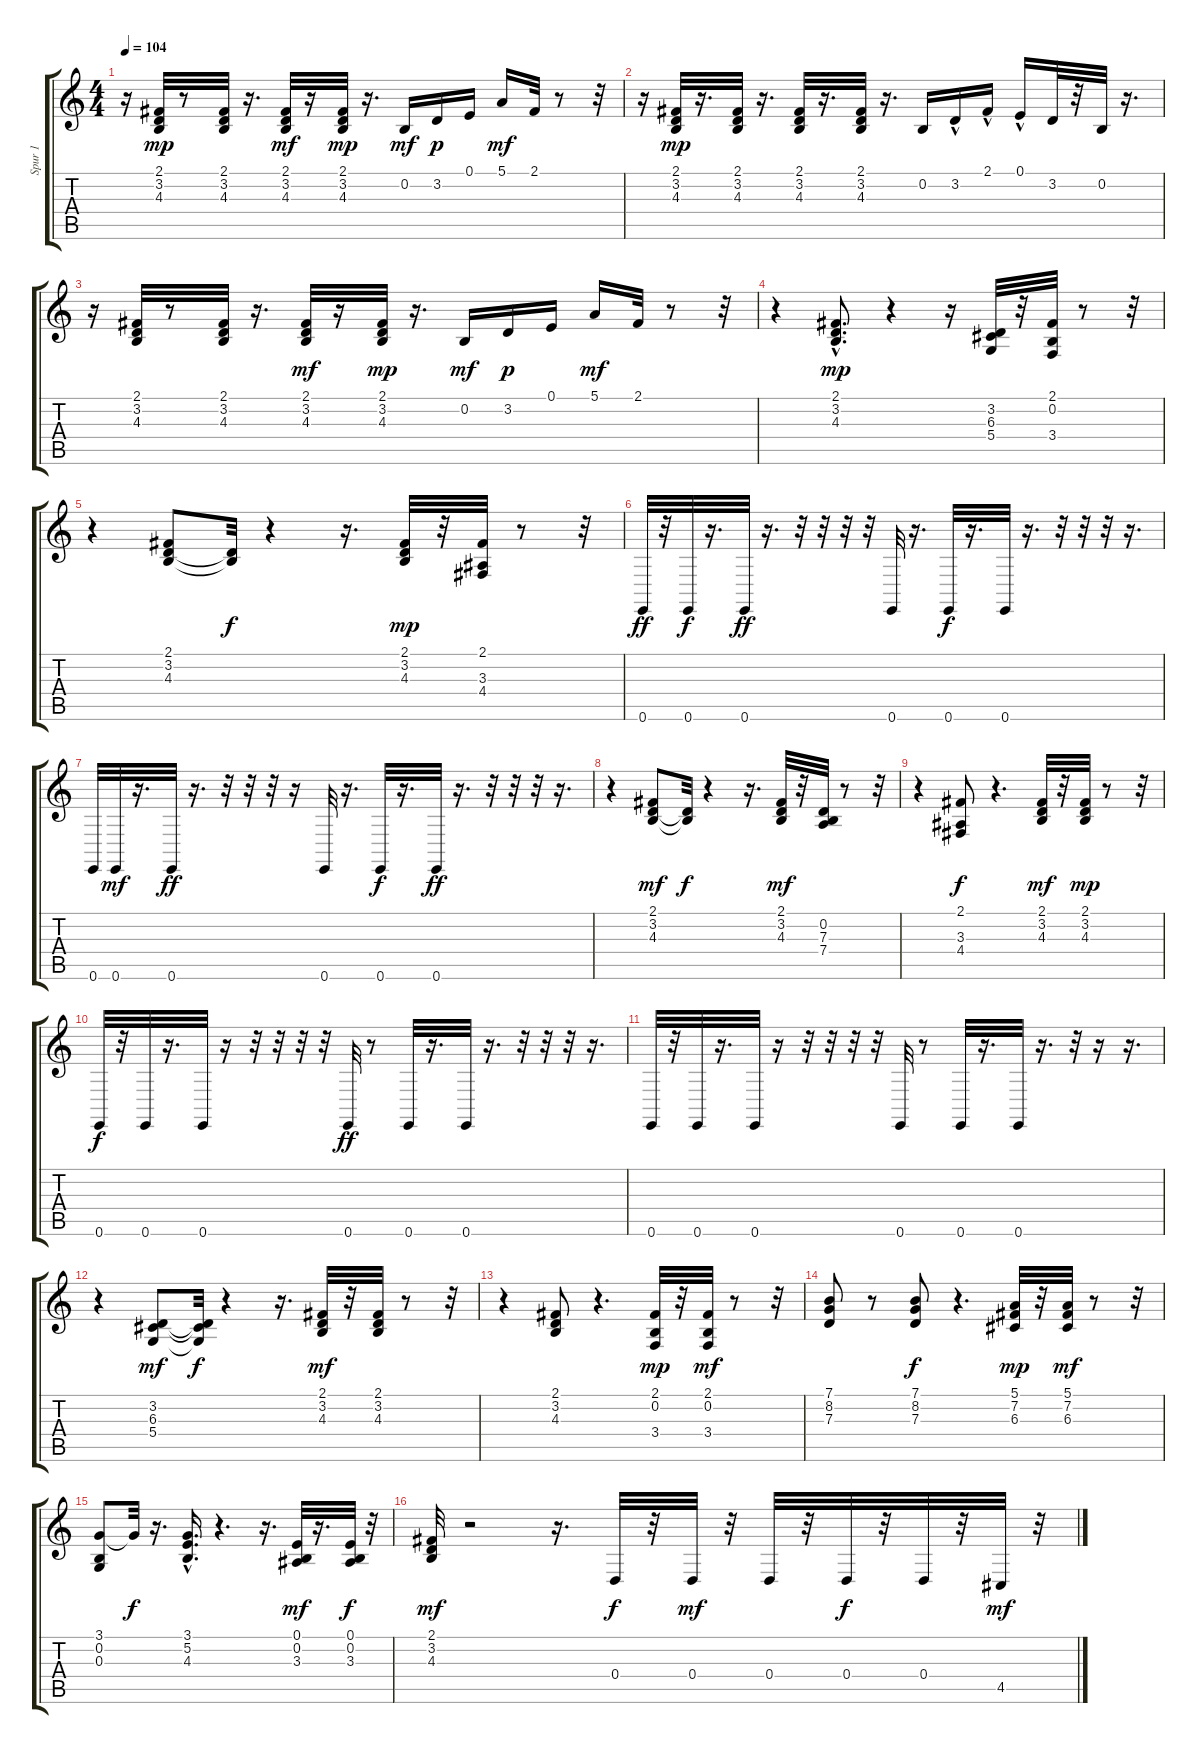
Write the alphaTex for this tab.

\track ("Spur 1" "Spur 1") {instrument clavinet}
\staff {score tabs}
\tuning (E4 B3 G3 D3 A2 E2) {hide}
\ts (4 4)
\tempo 104
\clef g2
\ks c
r.16{dy mp} (2.1 3.2 4.3).32 r.8 (2.1 3.2 4.3).32 r.16{d} (2.1 3.2 4.3).32{dy mf} r.16 (2.1 3.2 4.3).32{dy mp} r.16{d} 0.2.16{dy mf} 3.2.16{dy p} 0.1.16 5.1.16{dy mf} 2.1.32 r.8 r.32 |
r.16 (2.1 3.2 4.3).32{dy mp} r.16{d} (2.1 3.2 4.3).32 r.16{d} (2.1 3.2 4.3).32 r.16{d} (2.1 3.2 4.3).32 r.16{d} 0.2.16 3.2{hac}.16 2.1{hac}.16 0.1{hac}.16 3.2.32 r.32 0.2.32 r.16{d} |
r.16 (2.1 3.2 4.3).32 r.8 (2.1 3.2 4.3).32 r.16{d} (2.1 3.2 4.3).32{dy mf} r.16 (2.1 3.2 4.3).32{dy mp} r.16{d} 0.2.16{dy mf} 3.2.16{dy p} 0.1.16 5.1.16{dy mf} 2.1.32 r.8 r.32 |
r.4 (2.1 3.2 4.3{hac}).8{d dy mp} r.4 r.16 (3.2 6.3 5.4).32 r.32 (2.1 0.2 3.4).32 r.8 r.32 |
r.4 (2.1 3.2 4.3).8 (3.2{t} 4.3{t}).32{dy f} r.4 r.16{d} (2.1 3.2 4.3).32{dy mp} r.32 (2.1 3.3 4.4).32 r.8 r.32 |
0.6.32{dy ff} r.32 0.6.32{dy f} r.16{d} 0.6.32{dy ff} r.16{d} r.32 r.32 r.32 r.32 0.6.32 r.16{d} 0.6.32{dy f} r.16{d} 0.6.32 r.16{d} r.32 r.32 r.32 r.16{d} |
0.6.32 0.6.32{dy mf} r.16{d} 0.6.32{dy ff} r.16{d} r.32 r.32 r.32 r.16 0.6.32 r.16{d} 0.6.32{dy f} r.16{d} 0.6.32{dy ff} r.16{d} r.32 r.32 r.32 r.16{d} |
r.4 (2.1 3.2 4.3).8{dy mf} (3.2{t} 4.3{t}).32{dy f} r.4 r.16{d} (2.1 3.2 4.3).32{dy mf} r.32 (0.2 7.3 7.4).32 r.8 r.32 |
r.4 (2.1 3.3 4.4).8{dy f} r.4{d} (2.1 3.2 4.3).32{dy mf} r.32 (2.1 3.2 4.3).32{dy mp} r.8 r.32 |
0.6.32{dy f} r.32 0.6.32 r.16{d} 0.6.32 r.16 r.32 r.32 r.32 r.32 0.6.32{dy ff} r.8 0.6.32 r.16{d} 0.6.32 r.16{d} r.32 r.32 r.32 r.16{d} |
0.6.32 r.32 0.6.32 r.16{d} 0.6.32 r.16 r.32 r.32 r.32 r.32 0.6.32 r.8 0.6.32 r.16{d} 0.6.32 r.16{d} r.32 r.16 r.16{d} |
r.4 (3.2 6.3 5.4).8{dy mf} (3.2{t} 6.3{t} 5.4{t}).32{dy f} r.4 r.16{d} (2.1 3.2 4.3).32{dy mf} r.32 (2.1 3.2 4.3).32 r.8 r.32 |
r.4 (2.1 3.2 4.3).8 r.4{d} (2.1 0.2 3.4).32{dy mp} r.32 (2.1 0.2 3.4).32{dy mf} r.8 r.32 |
(7.1 8.2 7.3).8 r.8 (7.1 8.2 7.3).8{dy f} r.4{d} (5.1 7.2 6.3).32{dy mp} r.32 (5.1 7.2 6.3).32{dy mf} r.8 r.32 |
(3.1 0.2 0.3).8 3.1{t}.32{dy f} r.16{d} (3.1{hac} 5.2{hac} 4.3{hac}).16{d} r.4{d} r.16{d} (0.1 0.2 3.3).32{dy mf} r.16{d} (0.1 0.2 3.3).32{dy f} r.32 |
(2.1 3.2 4.3).32{dy mf} r.2 r.16{d} 0.4.32{dy f} r.32 0.4.32{dy mf} r.32 0.4.32 r.32 0.4.32{dy f} r.32 0.4.32 r.32 4.5.32{dy mf} r.32
